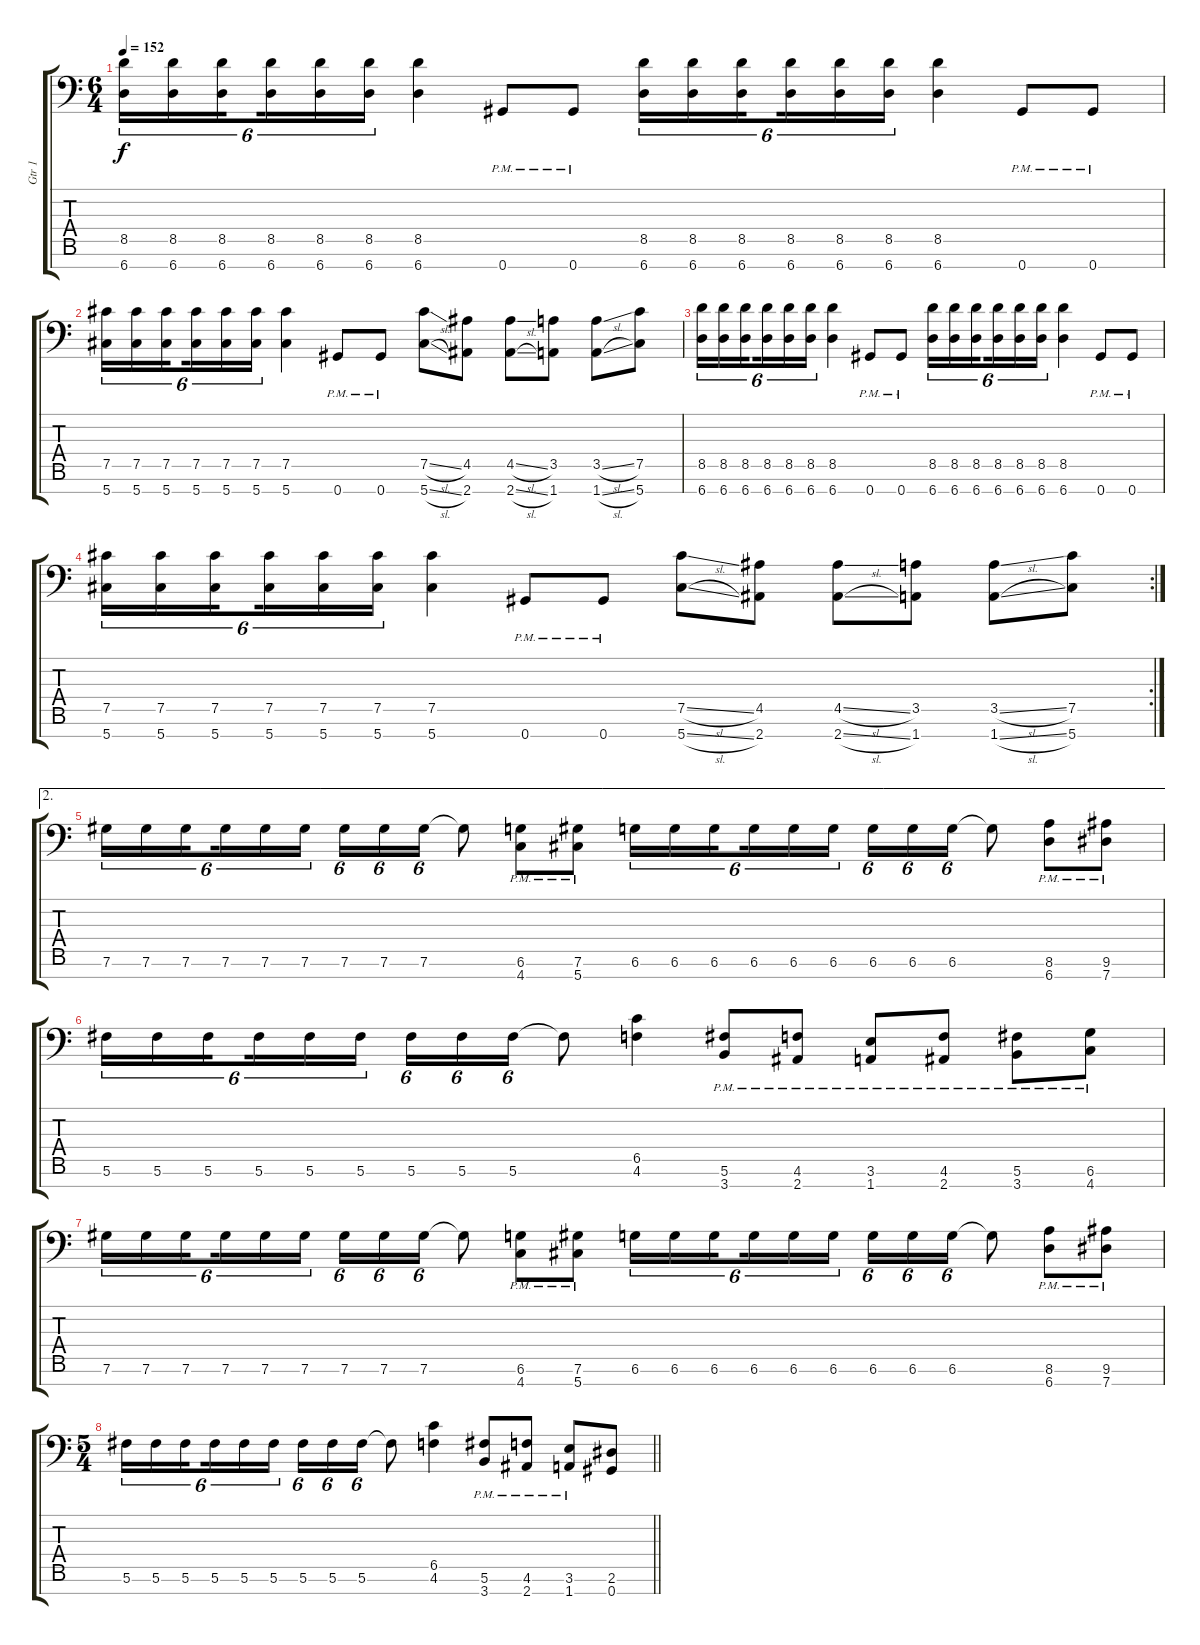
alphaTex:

\track ("Gtr 1" "Gtr 1") {instrument distortionguitar}
\staff {score tabs}
\tuning (Db4 Ab3 E3 B2 Gb2 Db2 Ab1) {hide}
\ts (6 4)
\tempo 152
\clef f4
\ks c
(8.5 6.7).16{tu (6 4) dy f} (8.5 6.7).16{tu (6 4)} (8.5 6.7).16{tu (6 4) beam splitsecondary} (8.5 6.7).16{tu (6 4)} (8.5 6.7).16{tu (6 4)} (8.5 6.7).16{tu (6 4)} (8.5 6.7).4 0.7{pm}.8 0.7{pm}.8 (8.5 6.7).16{tu (6 4)} (8.5 6.7).16{tu (6 4)} (8.5 6.7).16{tu (6 4) beam splitsecondary} (8.5 6.7).16{tu (6 4)} (8.5 6.7).16{tu (6 4)} (8.5 6.7).16{tu (6 4)} (8.5 6.7).4 0.7{pm}.8 0.7{pm}.8 |
(7.5 5.7).16{tu (6 4)} (7.5 5.7).16{tu (6 4)} (7.5 5.7).16{tu (6 4) beam splitsecondary} (7.5 5.7).16{tu (6 4)} (7.5 5.7).16{tu (6 4)} (7.5 5.7).16{tu (6 4)} (7.5 5.7).4 0.7{pm}.8 0.7{pm}.8 (7.5{sl} 5.7{sl}).8 (4.5 2.7).8 (4.5{sl} 2.7{sl}).8 (3.5 1.7).8 (3.5{sl} 1.7{sl}).8 (7.5 5.7).8 |
(8.5 6.7).16{tu (6 4)} (8.5 6.7).16{tu (6 4)} (8.5 6.7).16{tu (6 4) beam splitsecondary} (8.5 6.7).16{tu (6 4)} (8.5 6.7).16{tu (6 4)} (8.5 6.7).16{tu (6 4)} (8.5 6.7).4 0.7{pm}.8 0.7{pm}.8 (8.5 6.7).16{tu (6 4)} (8.5 6.7).16{tu (6 4)} (8.5 6.7).16{tu (6 4) beam splitsecondary} (8.5 6.7).16{tu (6 4)} (8.5 6.7).16{tu (6 4)} (8.5 6.7).16{tu (6 4)} (8.5 6.7).4 0.7{pm}.8 0.7{pm}.8 |
\rc 2
(7.5 5.7).16{tu (6 4)} (7.5 5.7).16{tu (6 4)} (7.5 5.7).16{tu (6 4) beam splitsecondary} (7.5 5.7).16{tu (6 4)} (7.5 5.7).16{tu (6 4)} (7.5 5.7).16{tu (6 4)} (7.5 5.7).4 0.7{pm}.8 0.7{pm}.8 (7.5{sl} 5.7{sl}).8 (4.5 2.7).8 (4.5{sl} 2.7{sl}).8 (3.5 1.7).8 (3.5{sl} 1.7{sl}).8 (7.5 5.7).8 |
\ae 2
7.6.16{tu (6 4)} 7.6.16{tu (6 4)} 7.6.16{tu (6 4) beam splitsecondary} 7.6.16{tu (6 4)} 7.6.16{tu (6 4)} 7.6.16{tu (6 4) beam splitsecondary} 7.6.16{tu (6 4)} 7.6.16{tu (6 4)} 7.6.16{tu (6 4)} 7.6{t}.8 (6.6{pm} 4.7{pm}).8 (7.6{pm} 5.7{pm}).8 6.6.16{tu (6 4)} 6.6.16{tu (6 4)} 6.6.16{tu (6 4) beam splitsecondary} 6.6.16{tu (6 4)} 6.6.16{tu (6 4)} 6.6.16{tu (6 4) beam splitsecondary} 6.6.16{tu (6 4)} 6.6.16{tu (6 4)} 6.6.16{tu (6 4)} 6.6{t}.8 (8.6{pm} 6.7{pm}).8 (9.6{pm} 7.7{pm}).8 |
5.6.16{tu (6 4)} 5.6.16{tu (6 4)} 5.6.16{tu (6 4) beam splitsecondary} 5.6.16{tu (6 4)} 5.6.16{tu (6 4)} 5.6.16{tu (6 4) beam splitsecondary} 5.6.16{tu (6 4)} 5.6.16{tu (6 4)} 5.6.16{tu (6 4)} 5.6{t}.8 (6.5 4.6).4 (5.6{pm} 3.7{pm}).8 (4.6{pm} 2.7{pm}).8 (3.6{pm} 1.7{pm}).8 (4.6{pm} 2.7{pm}).8 (5.6{pm} 3.7{pm}).8 (6.6{pm} 4.7{pm}).8 |
7.6.16{tu (6 4)} 7.6.16{tu (6 4)} 7.6.16{tu (6 4) beam splitsecondary} 7.6.16{tu (6 4)} 7.6.16{tu (6 4)} 7.6.16{tu (6 4) beam splitsecondary} 7.6.16{tu (6 4)} 7.6.16{tu (6 4)} 7.6.16{tu (6 4)} 7.6{t}.8 (6.6{pm} 4.7{pm}).8 (7.6{pm} 5.7{pm}).8 6.6.16{tu (6 4)} 6.6.16{tu (6 4)} 6.6.16{tu (6 4) beam splitsecondary} 6.6.16{tu (6 4)} 6.6.16{tu (6 4)} 6.6.16{tu (6 4) beam splitsecondary} 6.6.16{tu (6 4)} 6.6.16{tu (6 4)} 6.6.16{tu (6 4)} 6.6{t}.8 (8.6{pm} 6.7{pm}).8 (9.6{pm} 7.7{pm}).8 |
\ts (5 4)
\barLineRight lightlight
5.6.16{tu (6 4)} 5.6.16{tu (6 4)} 5.6.16{tu (6 4) beam splitsecondary} 5.6.16{tu (6 4)} 5.6.16{tu (6 4)} 5.6.16{tu (6 4)} 5.6.16{tu (6 4)} 5.6.16{tu (6 4)} 5.6.16{tu (6 4)} 5.6{t}.8 (6.5 4.6).4 (5.6{pm} 3.7{pm}).8 (4.6{pm} 2.7{pm}).8 (3.6{pm} 1.7{pm}).8 (2.6 0.7).8
